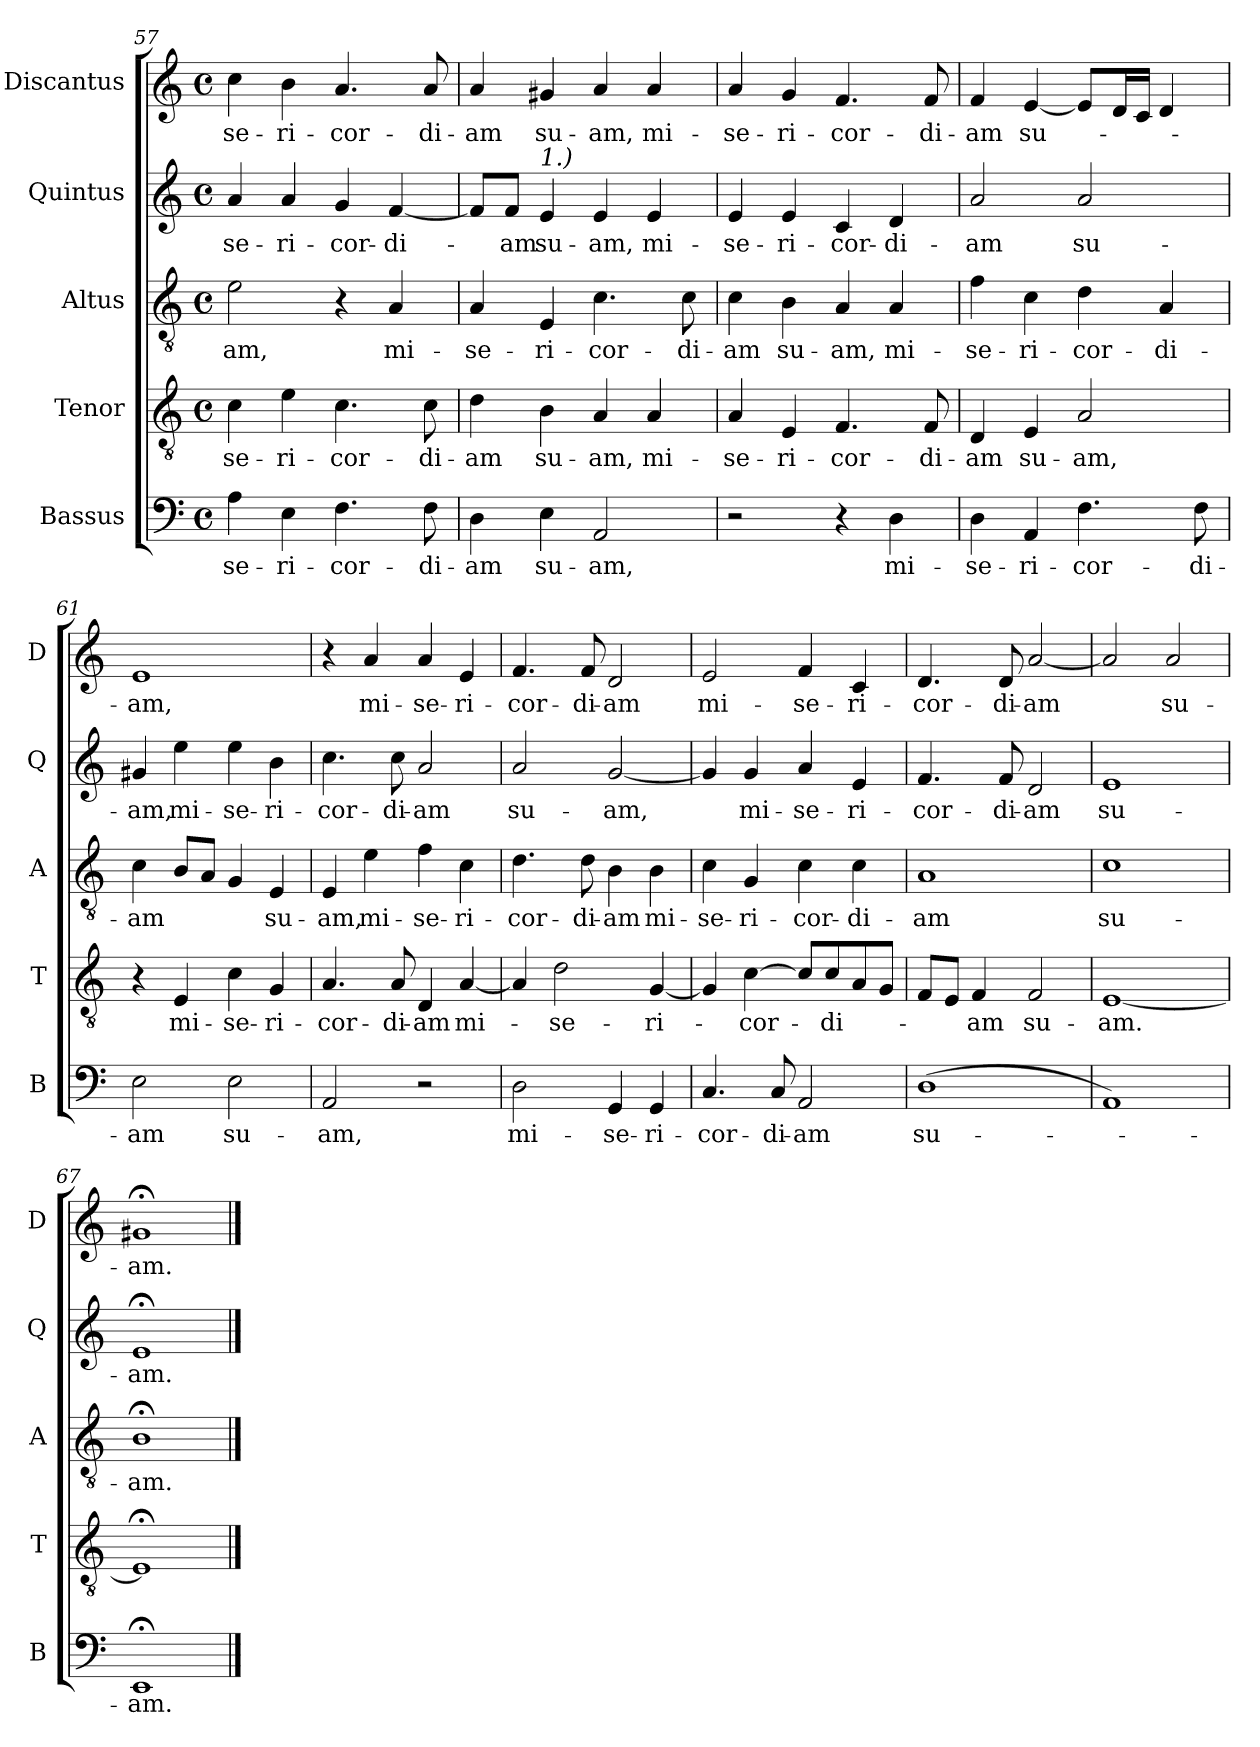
**kern	**text	**kern	**text	**kern	**text	**kern	**text	**kern	**text
*part5	*part5	*part4	*part4	*part3	*part3	*part2	*part2	*part1	*part1
*staff5	*staff5	*staff4	*staff4	*staff3	*staff3	*staff2	*staff2	*staff1	*staff1
*I"Bassus	*	*I"Tenor	*	*I"Altus	*	*I"Quintus	*	*I"Discantus	*
*I'B	*	*I'T	*	*I'A	*	*I'Q	*	*I'D	*
*clefF4	*	*clefGv2	*	*clefGv2	*	*clefG2	*	*clefG2	*
*k[]	*	*k[]	*	*k[]	*	*k[]	*	*k[]	*
*C:	*	*C:	*	*C:	*	*C:	*	*C:	*
*M4/4	*	*M4/4	*	*M4/4	*	*M4/4	*	*M4/4	*
*met(c)	*	*met(c)	*	*met(c)	*	*met(c)	*	*met(c)	*
=57	=57	=57	=57	=57	=57	=57	=57	=57	=57
!	!LO:LY:b	!	!LO:LY:b	!	!LO:LY:b	!	!LO:LY:b	!	!LO:LY:b
4A\	-se-	4c\	-se-	2e\	-am,	4a/	-se-	4cc\	-se-
!	!LO:LY:b	!	!LO:LY:b	!	!	!	!LO:LY:b	!	!LO:LY:b
4E\	-ri-	4e\	-ri-	.	.	4a/	-ri-	4b\	-ri-
!	!LO:LY:b	!	!LO:LY:b	!	!	!	!LO:LY:b	!	!LO:LY:b
4.F\	-cor-	4.c\	-cor-	4r	.	4g/	-cor-	4.a/	-cor-
!	!	!	!	!	!LO:LY:b	!	!LO:LY:b	!	!
.	.	.	.	4A/	mi-	[4f/	-di-	.	.
!	!LO:LY:b	!	!LO:LY:b	!	!	!	!	!	!LO:LY:b
8F\	-di-	8c\	-di-	.	.	.	.	8a/	-di-
!!LO:PB:g=z
=58	=58	=58	=58	=58	=58	=58	=58	=58	=58
!	!LO:LY:b	!	!LO:LY:b	!	!LO:LY:b	!	!	!	!LO:LY:b
4D\	-am	4d\	-am	4A/	-se-	8f/L]	.	4a/	-am
!	!	!	!	!	!	!	!LO:LY:b	!	!
.	.	.	.	.	.	8f/J	-am	.	.
!	!	!	!	!	!	!LO:TX:a:i:t=1.)	!	!	!
!	!LO:LY:b	!	!LO:LY:b	!	!LO:LY:b	!	!LO:LY:b	!	!LO:LY:b
4E\	su-	4B\	su-	4E/	-ri-	4e/	su-	4g#X/	su-
!	!LO:LY:b	!	!LO:LY:b	!	!LO:LY:b	!	!LO:LY:b	!	!LO:LY:b
2AA/	-am,	4A/	-am,	4.c\	-cor-	4e/	-am,	4a/	-am,
!	!	!	!LO:LY:b	!	!	!	!LO:LY:b	!	!LO:LY:b
.	.	4A/	mi-	.	.	4e/	mi-	4a/	mi-
!	!	!	!	!	!LO:LY:b	!	!	!	!
.	.	.	.	8c\	-di-	.	.	.	.
=59	=59	=59	=59	=59	=59	=59	=59	=59	=59
!	!	!	!LO:LY:b	!	!LO:LY:b	!	!LO:LY:b	!	!LO:LY:b
2r	.	4A/	-se-	4c\	-am	4e/	-se-	4a/	-se-
!	!	!	!LO:LY:b	!	!LO:LY:b	!	!LO:LY:b	!	!LO:LY:b
.	.	4E/	-ri-	4B\	su-	4e/	-ri-	4g/	-ri-
!	!	!	!LO:LY:b	!	!LO:LY:b	!	!LO:LY:b	!	!LO:LY:b
4r	.	4.F/	-cor-	4A/	-am,	4c/	-cor-	4.f/	-cor-
!	!LO:LY:b	!	!	!	!LO:LY:b	!	!LO:LY:b	!	!
4D\	mi-	.	.	4A/	mi-	4d/	-di-	.	.
!	!	!	!LO:LY:b	!	!	!	!	!	!LO:LY:b
.	.	8F/	-di-	.	.	.	.	8f/	-di-
=60	=60	=60	=60	=60	=60	=60	=60	=60	=60
!	!LO:LY:b	!	!LO:LY:b	!	!LO:LY:b	!	!LO:LY:b	!	!LO:LY:b
4D\	-se-	4D/	-am	4f\	-se-	2a/	-am	4f/	-am
!	!LO:LY:b	!	!LO:LY:b	!	!LO:LY:b	!	!	!	!LO:LY:b
4AA/	-ri-	4E/	su-	4c\	-ri-	.	.	[4e/	su-
!	!LO:LY:b	!	!LO:LY:b	!	!LO:LY:b	!	!LO:LY:b	!	!
4.F\	-cor-	2A/	-am,	4d\	-cor-	2a/	su-	8e/L]	.
.	.	.	.	.	.	.	.	16d/L	.
.	.	.	.	.	.	.	.	16c/JJ	.
!	!	!	!	!	!LO:LY:b	!	!	!	!
.	.	.	.	4A/	-di-	.	.	4d/	.
!	!LO:LY:b	!	!	!	!	!	!	!	!
8F\	-di-	.	.	.	.	.	.	.	.
=61	=61	=61	=61	=61	=61	=61	=61	=61	=61
!	!LO:LY:b	!	!	!	!LO:LY:b	!	!LO:LY:b	!	!LO:LY:b
2E\	-am	4r	.	4c\	-am	4g#X/	-am,	1e	-am,
!	!	!	!LO:LY:b	!	!	!	!LO:LY:b	!	!
.	.	4E/	mi-	8B/L	.	4ee\	mi-	.	.
.	.	.	.	8A/J	.	.	.	.	.
!	!LO:LY:b	!	!LO:LY:b	!	!	!	!LO:LY:b	!	!
2E\	su-	4c\	-se-	4G/	.	4ee\	-se-	.	.
!	!	!	!LO:LY:b	!	!LO:LY:b	!	!LO:LY:b	!	!
.	.	4G/	-ri-	4E/	su-	4b\	-ri-	.	.
=62	=62	=62	=62	=62	=62	=62	=62	=62	=62
!	!LO:LY:b	!	!LO:LY:b	!	!LO:LY:b	!	!LO:LY:b	!	!
2AA/	-am,	4.A/	-cor-	4E/	-am,	4.cc\	-cor-	4r	.
!	!	!	!	!	!LO:LY:b	!	!	!	!LO:LY:b
.	.	.	.	4e\	mi-	.	.	4a/	mi-
!	!	!	!LO:LY:b	!	!	!	!LO:LY:b	!	!
.	.	8A/	-di-	.	.	8cc\	-di-	.	.
!	!	!	!LO:LY:b	!	!LO:LY:b	!	!LO:LY:b	!	!LO:LY:b
2r	.	4D/	-am	4f\	-se-	2a/	-am	4a/	-se-
!	!	!	!LO:LY:b	!	!LO:LY:b	!	!	!	!LO:LY:b
.	.	[4A/	mi-	4c\	-ri-	.	.	4e/	-ri-
=63	=63	=63	=63	=63	=63	=63	=63	=63	=63
!	!LO:LY:b	!	!	!	!LO:LY:b	!	!LO:LY:b	!	!LO:LY:b
2D\	mi-	4A/]	.	4.d\	-cor-	2a/	su-	4.f/	-cor-
!	!	!	!LO:LY:b	!	!	!	!	!	!
.	.	2d\	-se-	.	.	.	.	.	.
!	!	!	!	!	!LO:LY:b	!	!	!	!LO:LY:b
.	.	.	.	8d\	-di-	.	.	8f/	-di-
!	!LO:LY:b	!	!	!	!LO:LY:b	!	!LO:LY:b	!	!LO:LY:b
4GG/	-se-	.	.	4B\	-am	[2g/	-am,	2d/	-am
!	!LO:LY:b	!	!LO:LY:b	!	!LO:LY:b	!	!	!	!
4GG/	-ri-	[4G/	-ri-	4B\	mi-	.	.	.	.
!!LO:LB:g=z
=64	=64	=64	=64	=64	=64	=64	=64	=64	=64
!	!LO:LY:b	!	!	!	!LO:LY:b	!	!	!	!LO:LY:b
4.C/	-cor-	4G/]	.	4c\	-se-	4g/]	.	2e/	mi-
!	!	!	!LO:LY:b	!	!LO:LY:b	!	!LO:LY:b	!	!
.	.	[4c\	-cor-	4G/	-ri-	4g/	mi-	.	.
!	!LO:LY:b	!	!	!	!	!	!	!	!
8C/	-di-	.	.	.	.	.	.	.	.
!	!LO:LY:b	!	!	!	!LO:LY:b	!	!LO:LY:b	!	!LO:LY:b
2AA/	-am	8c/L]	.	4c\	-cor-	4a/	-se-	4f/	-se-
!	!	!	!LO:LY:b	!	!	!	!	!	!
.	.	8c/	-di-	.	.	.	.	.	.
!	!	!	!	!	!LO:LY:b	!	!LO:LY:b	!	!LO:LY:b
.	.	8A/	.	4c\	-di-	4e/	-ri-	4c/	-ri-
.	.	8G/J	.	.	.	.	.	.	.
=65	=65	=65	=65	=65	=65	=65	=65	=65	=65
!	!LO:LY:b	!	!	!	!LO:LY:b	!	!LO:LY:b	!	!LO:LY:b
(>1D	su-	8F/L	.	1A	-am	4.f/	-cor-	4.d/	-cor-
.	.	8E/J	.	.	.	.	.	.	.
!	!	!	!LO:LY:b	!	!	!	!	!	!
.	.	4F/	-am	.	.	.	.	.	.
!	!	!	!	!	!	!	!LO:LY:b	!	!LO:LY:b
.	.	.	.	.	.	8f/	-di-	8d/	-di-
!	!	!	!LO:LY:b	!	!	!	!LO:LY:b	!	!LO:LY:b
.	.	2F/	su-	.	.	2d/	-am	[2a/	-am
=66	=66	=66	=66	=66	=66	=66	=66	=66	=66
!	!	!	!LO:LY:b	!	!LO:LY:b	!	!LO:LY:b	!	!
1AA)	.	[1E	-am.	1c	su-	1e	su-	2a/]	.
!	!	!	!	!	!	!	!	!	!LO:LY:b
.	.	.	.	.	.	.	.	2a/	su-
=67	=67	=67	=67	=67	=67	=67	=67	=67	=67
!	!LO:LY:b	!	!	!	!LO:LY:b	!	!LO:LY:b	!	!LO:LY:b
1EE;<	-am.	1E;<]	.	1B;<	-am.	1e;<	-am.	1g#X;<	-am.
==	==	==	==	==	==	==	==	==	==
*-	*-	*-	*-	*-	*-	*-	*-	*-	*-
